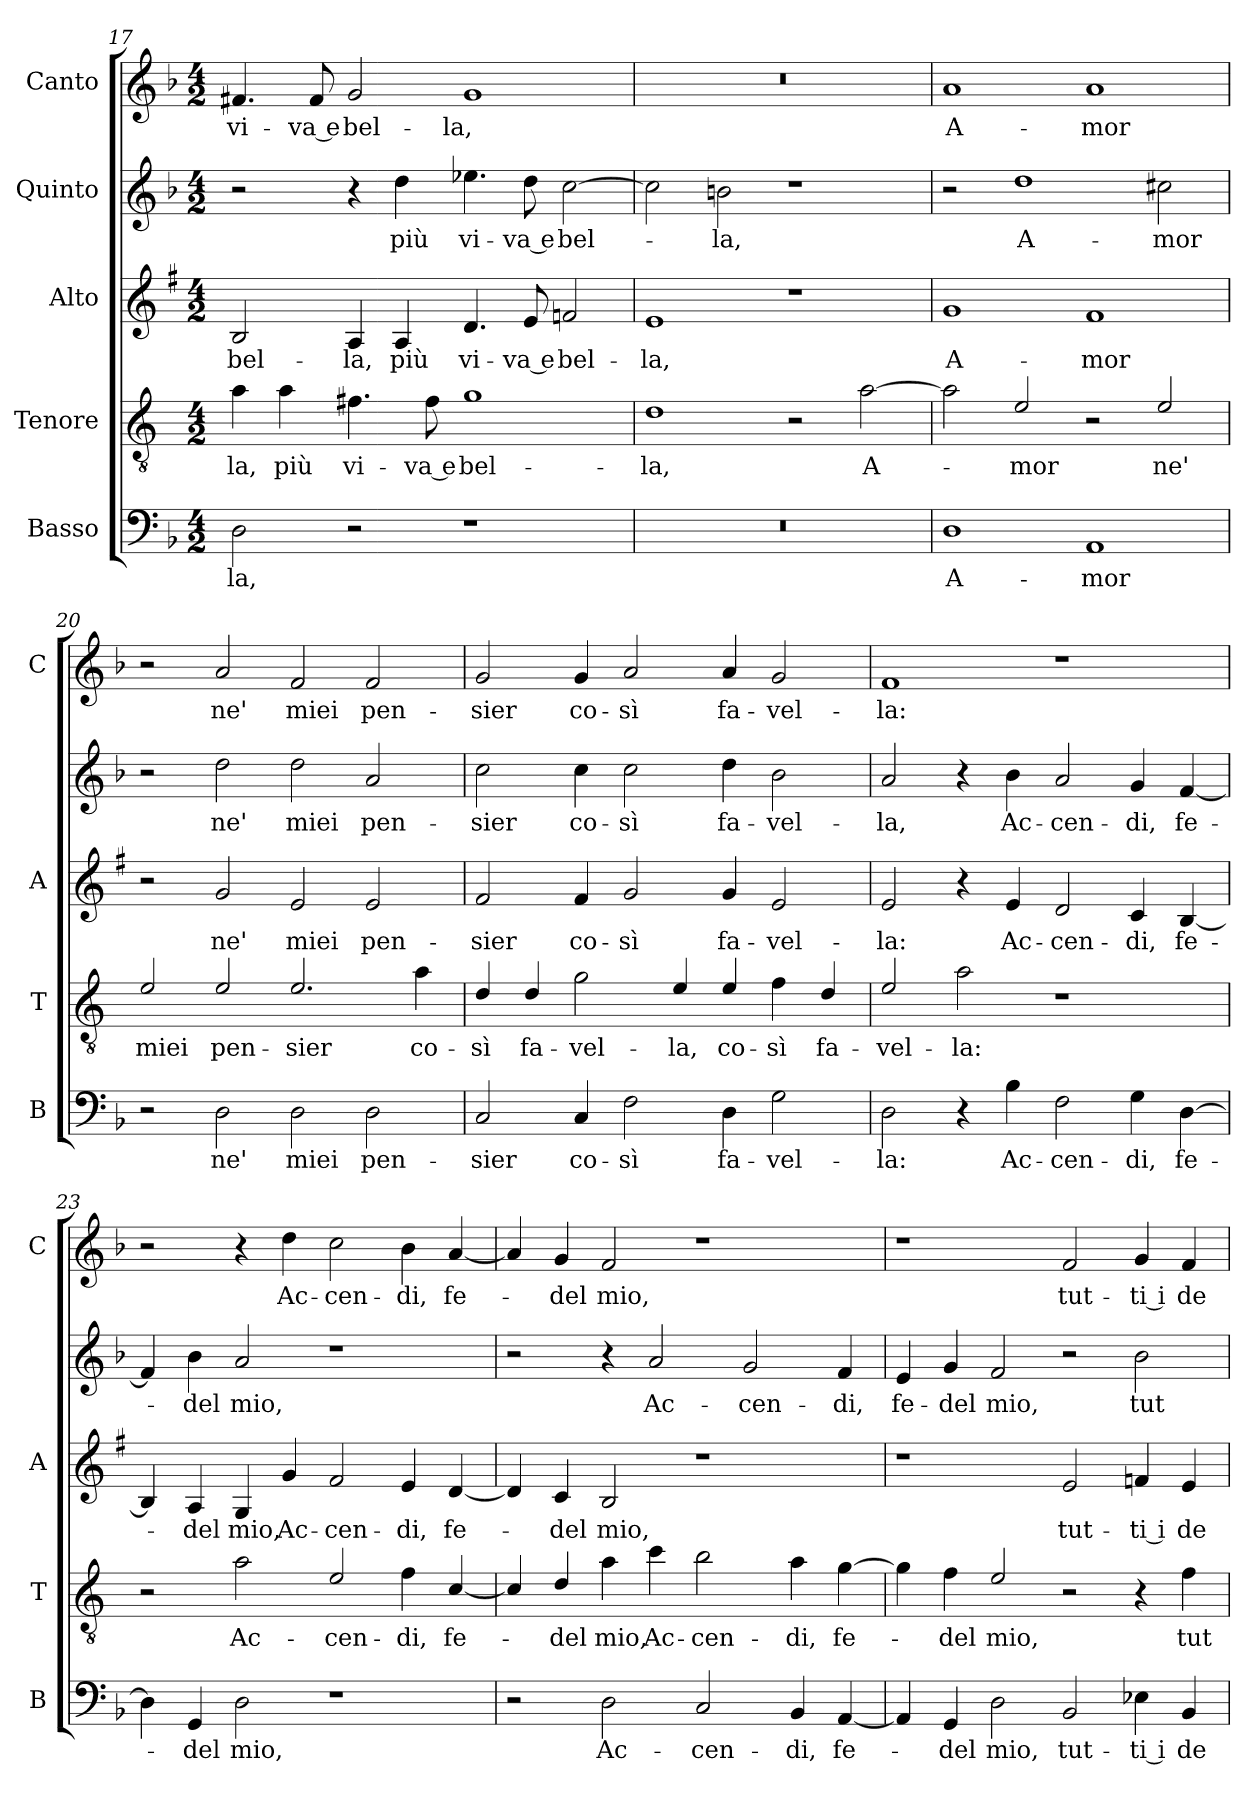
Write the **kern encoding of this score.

**kern	**text	**kern	**text	**kern	**text	**kern	**text	**kern	**text
*part5	*part5	*part4	*part4	*part3	*part3	*part2	*part2	*part1	*part1
*staff5	*staff5	*staff4	*staff4	*staff3	*staff3	*staff2	*staff2	*staff1	*staff1
*I"Basso	*	*I"Tenore	*	*I"Alto	*	*I"Quinto	*	*I"Canto	*
*I'B	*	*I'T	*	*I'A	*	*	*	*I'C	*
*clefF4	*	*clefGv2	*	*clefG2	*	*clefG2	*	*clefG2	*
*	*	*ITrd4c7	*	*ITrd1c2	*	*	*	*	*
*k[b-]	*	*k[b-]	*	*k[b-]	*	*k[b-]	*	*k[b-]	*
*F:	*	*F:	*	*F:	*	*F:	*	*F:	*
*M4/2	*	*M4/2	*	*M4/2	*	*M4/2	*	*M4/2	*
=17	=17	=17	=17	=17	=17	=17	=17	=17	=17
!	!LO:LY:b	!	!LO:LY:b	!	!LO:LY:b	!	!	!	!LO:LY:b
2D\	-la,	4d\	-la,	2A/	bel-	2r	.	4.f#X/	vi-
!	!	!	!LO:LY:b	!	!	!	!	!	!
.	.	4d\	più	.	.	.	.	.	.
!	!	!	!	!	!	!	!	!	!LO:LY:b
.	.	.	.	.	.	.	.	8f#/	-va e
!	!	!	!LO:LY:b	!	!LO:LY:b	!	!	!	!LO:LY:b
2r	.	4.Bn\	vi-	4G/	-la,	4r	.	2g/	bel-
!	!	!	!	!	!LO:LY:b	!	!LO:LY:b	!	!
.	.	.	.	4G/	più	4dd\	più	.	.
!	!	!	!LO:LY:b	!	!	!	!	!	!
.	.	8B\	-va e	.	.	.	.	.	.
!	!	!	!LO:LY:b	!	!LO:LY:b	!	!LO:LY:b	!	!LO:LY:b
1r	.	1c	bel-	4.c/	vi-	4.ee-X\	vi-	1g	-la,
!	!	!	!	!	!LO:LY:b	!	!LO:LY:b	!	!
.	.	.	.	8d/	-va e	8dd\	-va e	.	.
!	!	!	!	!	!LO:LY:b	!	!LO:LY:b	!	!
.	.	.	.	2e-X/	bel-	[2cc\	bel-	.	.
=18	=18	=18	=18	=18	=18	=18	=18	=18	=18
!	!	!	!LO:LY:b	!	!LO:LY:b	!	!	!	!
0r	.	1G	-la,	1d	-la,	2cc\]	.	0r	.
!	!	!	!	!	!	!	!LO:LY:b	!	!
.	.	.	.	.	.	2bn\	-la,	.	.
.	.	2r	.	1r	.	1r	.	.	.
!	!	!	!LO:LY:b	!	!	!	!	!	!
.	.	[2d\	A-	.	.	.	.	.	.
!!LO:PB:g=z
=19	=19	=19	=19	=19	=19	=19	=19	=19	=19
!	!LO:LY:b	!	!	!	!LO:LY:b	!	!	!	!LO:LY:b
1D	A-	2d\]	.	1f	A-	2r	.	1a	A-
!	!	!	!LO:LY:b	!	!	!	!LO:LY:b	!	!
.	.	2A/	-mor	.	.	1dd	A-	.	.
!	!LO:LY:b	!	!	!	!LO:LY:b	!	!	!	!LO:LY:b
1AA	-mor	2r	.	1e	-mor	.	.	1a	-mor
!	!	!	!LO:LY:b	!	!	!	!LO:LY:b	!	!
.	.	2A/	ne'	.	.	2cc#X\	-mor	.	.
=20	=20	=20	=20	=20	=20	=20	=20	=20	=20
!	!	!	!LO:LY:b	!	!	!	!	!	!
2r	.	2A/	miei	2r	.	2r	.	2r	.
!	!LO:LY:b	!	!LO:LY:b	!	!LO:LY:b	!	!LO:LY:b	!	!LO:LY:b
2D\	ne'	2A/	pen-	2f/	ne'	2dd\	ne'	2a/	ne'
!	!LO:LY:b	!	!LO:LY:b	!	!LO:LY:b	!	!LO:LY:b	!	!LO:LY:b
2D\	miei	2.A/	-sier	2d/	miei	2dd\	miei	2f/	miei
!	!LO:LY:b	!	!	!	!LO:LY:b	!	!LO:LY:b	!	!LO:LY:b
2D\	pen-	.	.	2d/	pen-	2a/	pen-	2f/	pen-
!	!	!	!LO:LY:b	!	!	!	!	!	!
.	.	4d\	co-	.	.	.	.	.	.
=21	=21	=21	=21	=21	=21	=21	=21	=21	=21
!	!LO:LY:b	!	!LO:LY:b	!	!LO:LY:b	!	!LO:LY:b	!	!LO:LY:b
2C/	-sier	4G/	-sì	2e/	-sier	2cc\	-sier	2g/	-sier
!	!	!	!LO:LY:b	!	!	!	!	!	!
.	.	4G/	fa-	.	.	.	.	.	.
!	!LO:LY:b	!	!LO:LY:b	!	!LO:LY:b	!	!LO:LY:b	!	!LO:LY:b
4C/	co-	2c\	-vel-	4e/	co-	4cc\	co-	4g/	co-
!	!LO:LY:b	!	!	!	!LO:LY:b	!	!LO:LY:b	!	!LO:LY:b
2F\	-sì	.	.	2f/	-sì	2cc\	-sì	2a/	-sì
!	!	!	!LO:LY:b	!	!	!	!	!	!
.	.	4A/	-la,	.	.	.	.	.	.
!	!LO:LY:b	!	!LO:LY:b	!	!LO:LY:b	!	!LO:LY:b	!	!LO:LY:b
4D\	fa-	4A/	co-	4f/	fa-	4dd\	fa-	4a/	fa-
!	!LO:LY:b	!	!LO:LY:b	!	!LO:LY:b	!	!LO:LY:b	!	!LO:LY:b
2G\	-vel-	4B-\	-sì	2d/	-vel-	2b-\	-vel-	2g/	-vel-
!	!	!	!LO:LY:b	!	!	!	!	!	!
.	.	4G/	fa-	.	.	.	.	.	.
=22	=22	=22	=22	=22	=22	=22	=22	=22	=22
!	!LO:LY:b	!	!LO:LY:b	!	!LO:LY:b	!	!LO:LY:b	!	!LO:LY:b
2D\	-la:	2A/	-vel-	2d/	-la:	2a/	-la,	1f	-la:
!	!	!	!LO:LY:b	!	!	!	!	!	!
4r	.	2d\	-la:	4r	.	4r	.	.	.
!	!LO:LY:b	!	!	!	!LO:LY:b	!	!LO:LY:b	!	!
4B-\	Ac-	.	.	4d/	Ac-	4b-\	Ac-	.	.
!	!LO:LY:b	!	!	!	!LO:LY:b	!	!LO:LY:b	!	!
2F\	-cen-	1r	.	2c/	-cen-	2a/	-cen-	1r	.
!	!LO:LY:b	!	!	!	!LO:LY:b	!	!LO:LY:b	!	!
4G\	-di,	.	.	4B-/	-di,	4g/	-di,	.	.
!	!LO:LY:b	!	!	!	!LO:LY:b	!	!LO:LY:b	!	!
[4D\	fe-	.	.	[4A/	fe-	[4f/	fe-	.	.
!!LO:LB:g=z
=23	=23	=23	=23	=23	=23	=23	=23	=23	=23
4D\]	.	2r	.	4A/]	.	4f/]	.	2r	.
!	!LO:LY:b	!	!	!	!LO:LY:b	!	!LO:LY:b	!	!
4GG/	-del	.	.	4G/	-del	4b-\	-del	.	.
!	!LO:LY:b	!	!LO:LY:b	!	!LO:LY:b	!	!LO:LY:b	!	!
2D\	mio,	2d\	Ac-	4F/	mio,	2a/	mio,	4r	.
!	!	!	!	!	!LO:LY:b	!	!	!	!LO:LY:b
.	.	.	.	4f/	Ac-	.	.	4dd\	Ac-
!	!	!	!LO:LY:b	!	!LO:LY:b	!	!	!	!LO:LY:b
1r	.	2A/	-cen-	2e/	-cen-	1r	.	2cc\	-cen-
!	!	!	!LO:LY:b	!	!LO:LY:b	!	!	!	!LO:LY:b
.	.	4B-\	-di,	4d/	-di,	.	.	4b-\	-di,
!	!	!	!LO:LY:b	!	!LO:LY:b	!	!	!	!LO:LY:b
.	.	[4F/	fe-	[4c/	fe-	.	.	[4a/	fe-
=24	=24	=24	=24	=24	=24	=24	=24	=24	=24
2r	.	4F/]	.	4c/]	.	2r	.	4a/]	.
!	!	!	!LO:LY:b	!	!LO:LY:b	!	!	!	!LO:LY:b
.	.	4G/	-del	4B-/	-del	.	.	4g/	-del
!	!LO:LY:b	!	!LO:LY:b	!	!LO:LY:b	!	!	!	!LO:LY:b
2D\	Ac-	4d\	mio,	2A/	mio,	4r	.	2f/	mio,
!	!	!	!LO:LY:b	!	!	!	!LO:LY:b	!	!
.	.	4f\	Ac-	.	.	2a/	Ac-	.	.
!	!LO:LY:b	!	!LO:LY:b	!	!	!	!	!	!
2C/	-cen-	2e\	-cen-	1r	.	.	.	1r	.
!	!	!	!	!	!	!	!LO:LY:b	!	!
.	.	.	.	.	.	2g/	-cen-	.	.
!	!LO:LY:b	!	!LO:LY:b	!	!	!	!	!	!
4BB-/	-di,	4d\	-di,	.	.	.	.	.	.
!	!LO:LY:b	!	!LO:LY:b	!	!	!	!LO:LY:b	!	!
[4AA/	fe-	[4c\	fe-	.	.	4f/	-di,	.	.
=25	=25	=25	=25	=25	=25	=25	=25	=25	=25
!	!	!	!	!	!	!	!LO:LY:b	!	!
4AA/]	.	4c\]	.	1r	.	4e/	fe-	1r	.
!	!LO:LY:b	!	!LO:LY:b	!	!	!	!LO:LY:b	!	!
4GG/	-del	4B-\	-del	.	.	4g/	-del	.	.
!	!LO:LY:b	!	!LO:LY:b	!	!	!	!LO:LY:b	!	!
2D\	mio,	2A/	mio,	.	.	2f/	mio,	.	.
!	!LO:LY:b	!	!	!	!LO:LY:b	!	!	!	!LO:LY:b
2BB-/	tut-	2r	.	2d/	tut-	2r	.	2f/	tut-
!	!LO:LY:b	!	!	!	!LO:LY:b	!	!LO:LY:b	!	!LO:LY:b
4E-X\	-ti i	4r	.	4e-X/	-ti i	2b-\	tut-	4g/	-ti i
!	!LO:LY:b	!	!LO:LY:b	!	!LO:LY:b	!	!	!	!LO:LY:b
4BB-/	de-	4B-\	tut-	4d/	de-	.	.	4f/	de-
=	=	=	=	=	=	=	=	=	=
*-	*-	*-	*-	*-	*-	*-	*-	*-	*-
